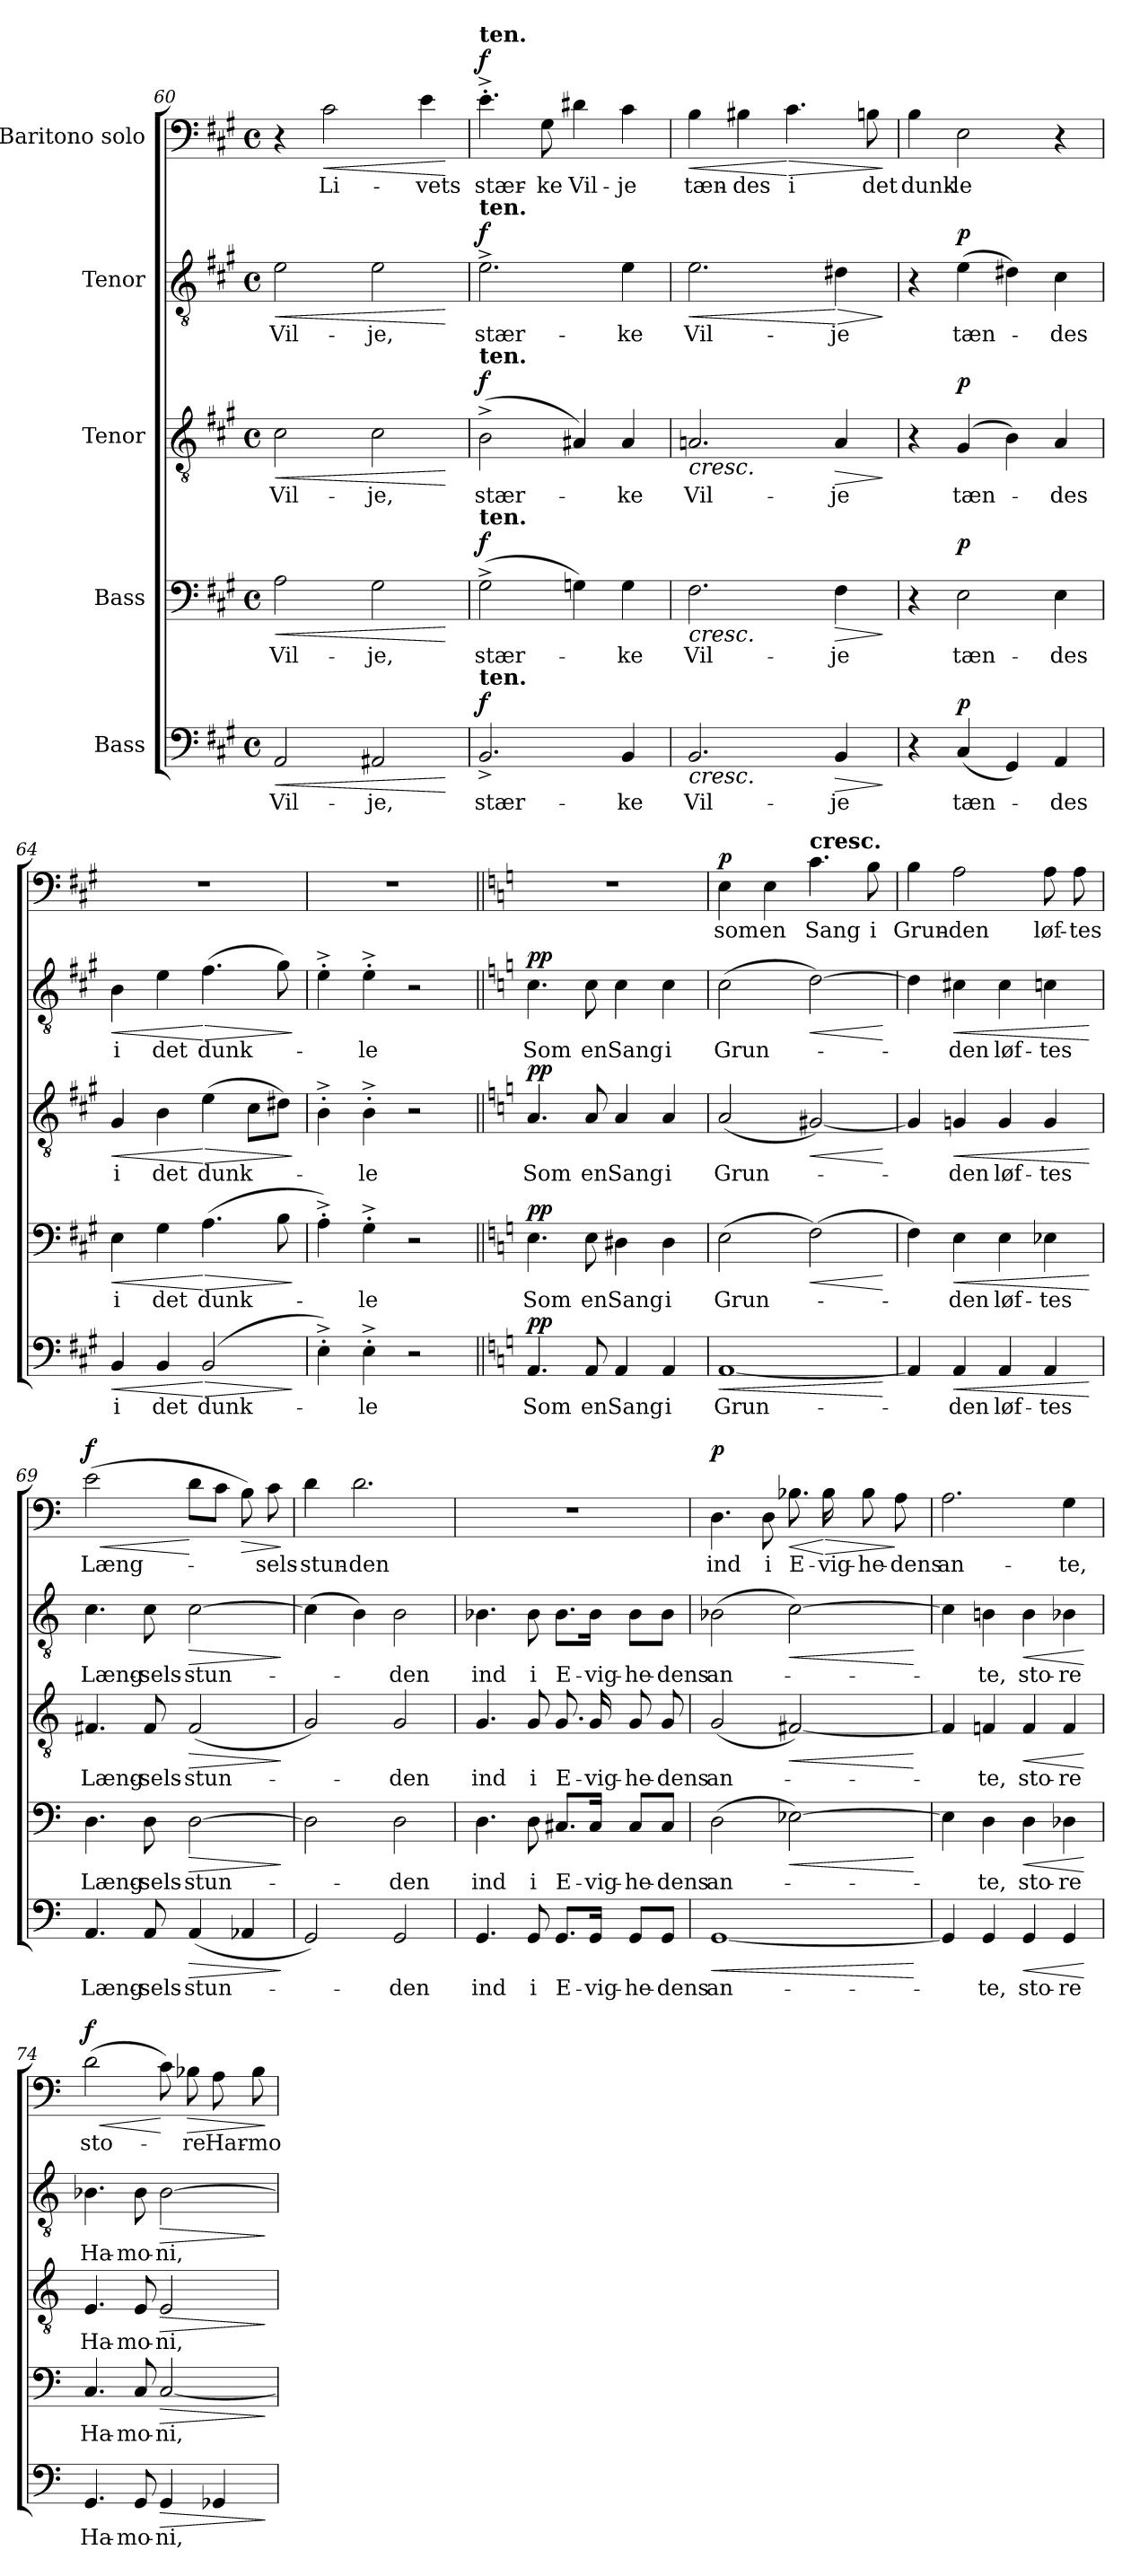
**kern	**text	**dynam	**kern	**text	**dynam	**kern	**text	**dynam	**kern	**text	**dynam	**kern	**text	**dynam
*part5	*part5	*part5	*part4	*part4	*part4	*part3	*part3	*part3	*part2	*part2	*part2	*part1	*part1	*part1
*staff5	*staff5	*staff5	*staff4	*staff4	*staff4	*staff3	*staff3	*staff3	*staff2	*staff2	*staff2	*staff1	*staff1	*staff1
*I"Bass	*	*	*I"Bass	*	*	*I"Tenor	*	*	*I"Tenor	*	*	*I"Baritono solo	*	*
*clefF4	*	*	*clefF4	*	*	*clefGv2	*	*	*clefGv2	*	*	*clefF4	*	*
*k[f#c#g#]	*	*	*k[f#c#g#]	*	*	*k[f#c#g#]	*	*	*k[f#c#g#]	*	*	*k[f#c#g#]	*	*
*M4/4	*	*	*M4/4	*	*	*M4/4	*	*	*M4/4	*	*	*M4/4	*	*
*met(c)	*	*	*met(c)	*	*	*met(c)	*	*	*met(c)	*	*	*met(c)	*	*
=60	=60	=60	=60	=60	=60	=60	=60	=60	=60	=60	=60	=60	=60	=60
!	!LO:LY:b	!LO:HP:b	!	!LO:LY:b	!LO:HP:b	!	!LO:LY:b	!LO:HP:b	!	!LO:LY:b	!LO:HP:b	!	!	!
2AA/	Vil-	<	2A\	Vil-	<	2c#\	Vil-	<	2e\	Vil-	<	4r	.	.
!	!	!	!	!	!	!	!	!	!	!	!	!	!LO:LY:b	!LO:HP:b
.	.	.	.	.	.	.	.	.	.	.	.	2c#\	Li-	<
!	!LO:LY:b	!	!	!LO:LY:b	!	!	!LO:LY:b	!	!	!LO:LY:b	!	!	!	!
2AA#X/	-je,	.	2G#\	-je,	.	2c#\	-je,	.	2e\	-je,	.	.	.	.
!	!	!	!	!	!	!	!	!	!	!	!	!	!LO:LY:b	!
.	.	.	.	.	.	.	.	.	.	.	.	4e\	-vets	.
.	.	[	.	.	[	.	.	[	.	.	[	.	.	[
=61	=61	=61	=61	=61	=61	=61	=61	=61	=61	=61	=61	=61	=61	=61
!	!	!	!	!	!	!	!	!	!	!	!	!LO:TX:a:B:t=ten.	!	!
!	!	!	!	!	!	!	!	!	!LO:TX:a:B:t=ten.	!	!	!	!	!
!	!	!	!	!	!	!LO:TX:a:B:t=ten.	!	!	!	!	!	!	!	!
!	!	!	!LO:TX:a:B:t=ten.	!	!	!	!	!	!	!	!	!	!	!
!LO:TX:a:B:t=ten.	!	!	!	!	!	!	!	!	!	!	!	!	!	!
!	!LO:LY:b	!LO:DY:a	!	!LO:LY:b	!LO:DY:a	!	!LO:LY:b	!LO:DY:a	!	!LO:LY:b	!LO:DY:a	!	!LO:LY:b	!LO:DY:a
2.BB^/	stær-	f	(>2G#^\	stær-	f	(>2B^\	stær-	f	2.e^\	stær-	f	4.e'^\	stær-	f
!	!	!	!	!	!	!	!	!	!	!	!	!	!LO:LY:b	!
.	.	.	.	.	.	.	.	.	.	.	.	8G#\	-ke	.
!	!	!	!	!	!	!	!	!	!	!	!	!	!LO:LY:b	!
.	.	.	4Gn\)	.	.	4A#X/)	.	.	.	.	.	4d#X\	Vil-	.
!	!LO:LY:b	!	!	!LO:LY:b	!	!	!LO:LY:b	!	!	!LO:LY:b	!	!	!LO:LY:b	!
4BB/	-ke	.	4G\	-ke	.	4A#/	-ke	.	4e\	-ke	.	4c#\	-je	.
=62	=62	=62	=62	=62	=62	=62	=62	=62	=62	=62	=62	=62	=62	=62
!	!LO:LY:b	!LO:HP:b	!	!LO:LY:b	!LO:HP:b	!	!LO:LY:b	!LO:HP:b	!	!LO:LY:b	!LO:HP:b	!	!LO:LY:b	!LO:HP:b
2.BB/	Vil-	<	2.F#\	Vil-	<	2.An/	Vil-	<	2.e\	Vil-	<	4B\	tæn-	<
!	!	!	!	!	!	!	!	!	!	!	!	!	!LO:LY:b	!
.	.	.	.	.	.	.	.	.	.	.	.	4B#X\	-des	.
!	!	!	!	!	!	!	!	!	!	!	!	!	!LO:LY:b	!LO:HP:n=1:b
.	.	.	.	.	.	.	.	.	.	.	.	4.c#\	i	[ >
!	!LO:LY:b	!LO:HP:b	!	!LO:LY:b	!LO:HP:b	!	!LO:LY:b	!LO:HP:b	!	!LO:LY:b	!LO:HP:n=1:b	!	!	!
4BB/	-je	>	4F#\	-je	>	4A/	-je	>	4d#X\	-je	[ >	.	.	.
!	!	!	!	!	!	!	!	!	!	!	!	!	!LO:LY:b	!
.	.	.	.	.	.	.	.	.	.	.	.	8Bn\	det	.
.	.	[ ]	.	.	[ ]	.	.	[ ]	.	.	]	.	.	]
=63	=63	=63	=63	=63	=63	=63	=63	=63	=63	=63	=63	=63	=63	=63
!	!	!	!	!	!	!	!	!	!	!	!	!	!LO:LY:b	!
4r	.	.	4r	.	.	4r	.	.	4r	.	.	4B\	dunk-	.
!	!LO:LY:b	!LO:DY:b	!	!LO:LY:b	!LO:DY:b	!	!LO:LY:b	!LO:DY:b	!	!LO:LY:b	!LO:DY:b	!	!LO:LY:b	!
(<4C#/	tæn-	p	2E\	tæn-	p	(>4G#/	tæn-	p	(>4e\	tæn-	p	2E\	-le	.
4GG#/)	.	.	.	.	.	4B\)	.	.	4d#X\)	.	.	.	.	.
!	!LO:LY:b	!	!	!LO:LY:b	!	!	!LO:LY:b	!	!	!LO:LY:b	!	!	!	!
4AA/	-des	.	4E\	-des	.	4A/	-des	.	4c#\	-des	.	4r	.	.
!!LO:LB:g=z
=64	=64	=64	=64	=64	=64	=64	=64	=64	=64	=64	=64	=64	=64	=64
!	!LO:LY:b	!LO:HP:b	!	!LO:LY:b	!LO:HP:b	!	!LO:LY:b	!LO:HP:b	!	!LO:LY:b	!LO:HP:b	!	!	!
4BB/	i	<	4E\	i	<	4G#/	i	<	4B\	i	<	1r	.	.
!	!LO:LY:b	!	!	!LO:LY:b	!	!	!LO:LY:b	!	!	!LO:LY:b	!	!	!	!
4BB/	det	.	4G#\	det	.	4B\	det	.	4e\	det	.	.	.	.
!	!LO:LY:b	!LO:HP:n=1:b	!	!LO:LY:b	!LO:HP:n=1:b	!	!LO:LY:b	!LO:HP:n=1:b	!	!LO:LY:b	!LO:HP:n=1:b	!	!	!
(<2BB/	dunk-	[ >	(>4.A\	dunk-	[ >	(>4e\	dunk-	[ >	(>4.f#\	dunk-	[ >	.	.	.
.	.	.	.	.	.	8c#\L	.	.	.	.	.	.	.	.
.	.	.	8B\	.	.	8d#X\J)	.	.	8g#\)	.	.	.	.	.
.	.	]	.	.	]	.	.	]	.	.	]	.	.	.
=65	=65	=65	=65	=65	=65	=65	=65	=65	=65	=65	=65	=65	=65	=65
4E'^\)	.	.	4A'^\)	.	.	4B'^\	.	.	4e'^\	.	.	1r	.	.
!	!LO:LY:b	!	!	!LO:LY:b	!	!	!LO:LY:b	!	!	!LO:LY:b	!	!	!	!
4E'^\	-le	.	4G#'^\	-le	.	4B'^\	-le	.	4e'^\	-le	.	.	.	.
2r	.	.	2r	.	.	2r	.	.	2r	.	.	.	.	.
=66||	=66||	=66||	=66||	=66||	=66||	=66||	=66||	=66||	=66||	=66||	=66||	=66||	=66||	=66||
*k[]	*	*	*k[]	*	*	*k[]	*	*	*k[]	*	*	*k[]	*	*
!	!LO:LY:b	!LO:DY:a	!	!LO:LY:b	!LO:DY:a	!	!LO:LY:b	!LO:DY:a	!	!LO:LY:b	!LO:DY:a	!	!	!
4.AA/	Som	pp	4.E\	Som	pp	4.A/	Som	pp	4.c\	Som	pp	1r	.	.
!	!LO:LY:b	!	!	!LO:LY:b	!	!	!LO:LY:b	!	!	!LO:LY:b	!	!	!	!
8AA/	en	.	8E\	en	.	8A/	en	.	8c\	en	.	.	.	.
!	!LO:LY:b	!	!	!LO:LY:b	!	!	!LO:LY:b	!	!	!LO:LY:b	!	!	!	!
4AA/	Sang	.	4D#X\	Sang	.	4A/	Sang	.	4c\	Sang	.	.	.	.
!	!LO:LY:b	!	!	!LO:LY:b	!	!	!LO:LY:b	!	!	!LO:LY:b	!	!	!	!
4AA/	i	.	4D#\	i	.	4A/	i	.	4c\	i	.	.	.	.
=67	=67	=67	=67	=67	=67	=67	=67	=67	=67	=67	=67	=67	=67	=67
!	!LO:LY:b	!LO:HP:b	!	!	!	!	!	!	!	!	!	!	!	!
!	!	!LO:HP:n=1:b	!	!LO:LY:b	!	!	!LO:LY:b	!	!	!LO:LY:b	!	!	!LO:LY:b	!LO:DY:a
[1AA	Grun-	< >	(>2E\	Grun-	.	(<2A/	Grun-	.	(>2c\	Grun-	.	4E\	som	p
!	!	!	!	!	!	!	!	!	!	!	!	!	!LO:LY:b	!
.	.	.	.	.	.	.	.	.	.	.	.	4E\	en	.
!	!	!	!	!	!	!	!	!	!	!	!	!LO:TX:a:B:t=cresc.	!	!
!	!	!	!	!	!LO:HP:b	!	!	!	!	!	!	!	!	!
!	!	!	!	!	!LO:HP:n=1:b	!	!	!LO:HP:b	!	!	!	!	!	!
!	!	!	!	!	!	!	!	!LO:HP:n=1:b	!	!	!LO:HP:b	!	!	!
!	!	!	!	!	!	!	!	!	!	!	!LO:HP:n=1:b	!	!LO:LY:b	!
.	.	.	(>2F\)	.	< >	[2G#X/)	.	< >	[2d\)	.	< >	4.c\	Sang	.
!	!	!	!	!	!	!	!	!	!	!	!	!	!LO:LY:b	!
.	.	.	.	.	.	.	.	.	.	.	.	8B\	i	.
.	.	[	.	.	[	.	.	[	.	.	[	.	.	.
=68	=68	=68	=68	=68	=68	=68	=68	=68	=68	=68	=68	=68	=68	=68
!	!	!	!	!	!	!	!	!	!	!	!	!	!LO:LY:b	!
4AA/]	.	.	4F\)	.	.	4G#/]	.	.	4d\]	.	.	4B\	Grun-	.
!	!LO:LY:b	!LO:HP:n=1:b	!	!LO:LY:b	!LO:HP:n=1:b	!	!LO:LY:b	!LO:HP:n=1:b	!	!LO:LY:b	!LO:HP:n=1:b	!	!LO:LY:b	!
4AA/	-den	] <	4E\	-den	] <	4Gn/	-den	] <	4c#X\	-den	] <	2A\	-den	.
!	!LO:LY:b	!	!	!LO:LY:b	!	!	!LO:LY:b	!	!	!LO:LY:b	!	!	!	!
4AA/	løf-	.	4E\	løf-	.	4G/	løf-	.	4c#\	løf-	.	.	.	.
!	!LO:LY:b	!	!	!LO:LY:b	!	!	!LO:LY:b	!	!	!LO:LY:b	!	!	!LO:LY:b	!
4AA/	-tes	.	4E-X\	-tes	.	4G/	-tes	.	4cn\	-tes	.	8A\	løf-	.
!	!	!	!	!	!	!	!	!	!	!	!	!	!LO:LY:b	!
.	.	.	.	.	.	.	.	.	.	.	.	8A\	-tes	.
.	.	[	.	.	[	.	.	[	.	.	[	.	.	.
=69	=69	=69	=69	=69	=69	=69	=69	=69	=69	=69	=69	=69	=69	=69
!	!LO:LY:b	!	!	!LO:LY:b	!	!	!LO:LY:b	!	!	!LO:LY:b	!	!	!LO:LY:b	!LO:HP:b
!	!	!	!	!	!	!	!	!	!	!	!	!	!	!LO:DY:n=1:a
4.AA/	Læng-	.	4.D\	Læng-	.	4.F#X/	Læng-	.	4.c\	Læng-	.	(>2e\	Læng-	< f
!	!LO:LY:b	!	!	!LO:LY:b	!	!	!LO:LY:b	!	!	!LO:LY:b	!	!	!	!
8AA/	-sels-	.	8D\	-sels-	.	8F#/	-sels-	.	8c\	-sels-	.	.	.	.
!	!LO:LY:b	!LO:HP:b	!	!LO:LY:b	!LO:HP:b	!	!LO:LY:b	!LO:HP:b	!	!LO:LY:b	!LO:HP:b	!	!	!
(<4AA/	-stun-	>	[2D\	-stun-	>	(<2F#/	-stun-	>	[2c\	-stun-	>	8d\L	.	[
.	.	.	.	.	.	.	.	.	.	.	.	8c\J	.	.
!	!	!	!	!	!	!	!	!	!	!	!	!	!	!LO:HP:b
4AA-X/	.	.	.	.	.	.	.	.	.	.	.	8B\)	.	>
!	!	!	!	!	!	!	!	!	!	!	!	!	!LO:LY:b	!
.	.	.	.	.	.	.	.	.	.	.	.	8c\	-sels-	.
.	.	]	.	.	]	.	.	]	.	.	]	.	.	]
=70	=70	=70	=70	=70	=70	=70	=70	=70	=70	=70	=70	=70	=70	=70
!	!	!	!	!	!	!	!	!	!	!	!	!	!LO:LY:b	!
2GG/)	.	.	2D\]	.	.	2G/)	.	.	(>4c\]	.	.	4d\	-stun-	.
!	!	!	!	!	!	!	!	!	!	!	!	!	!LO:LY:b	!
.	.	.	.	.	.	.	.	.	4B\)	.	.	2.d\	-den	.
!	!LO:LY:b	!	!	!LO:LY:b	!	!	!LO:LY:b	!	!	!LO:LY:b	!	!	!	!
2GG/	-den	.	2D\	-den	.	2G/	-den	.	2B\	-den	.	.	.	.
=71	=71	=71	=71	=71	=71	=71	=71	=71	=71	=71	=71	=71	=71	=71
!	!LO:LY:b	!	!	!LO:LY:b	!	!	!LO:LY:b	!	!	!LO:LY:b	!	!	!	!
4.GG/	ind	.	4.D\	ind	.	4.G/	ind	.	4.B-X\	ind	.	1r	.	.
!	!LO:LY:b	!	!	!LO:LY:b	!	!	!LO:LY:b	!	!	!LO:LY:b	!	!	!	!
8GG/	i	.	8D\	i	.	8G/	i	.	8B-\	i	.	.	.	.
!	!LO:LY:b	!	!	!LO:LY:b	!	!	!LO:LY:b	!	!	!LO:LY:b	!	!	!	!
8.GG/L	E-	.	8.C#X/L	E-	.	8.G/	E-	.	8.B-\L	E-	.	.	.	.
!	!LO:LY:b	!	!	!LO:LY:b	!	!	!LO:LY:b	!	!	!LO:LY:b	!	!	!	!
16GG/Jk	-vig-	.	16C#/Jk	-vig-	.	16G/	-vig-	.	16B-\Jk	-vig-	.	.	.	.
!	!LO:LY:b	!	!	!LO:LY:b	!	!	!LO:LY:b	!	!	!LO:LY:b	!	!	!	!
8GG/L	-he-	.	8C#/L	-he-	.	8G/	-he-	.	8B-\L	-he-	.	.	.	.
!	!LO:LY:b	!	!	!LO:LY:b	!	!	!LO:LY:b	!	!	!LO:LY:b	!	!	!	!
8GG/J	-dens	.	8C#/J	-dens	.	8G/	-dens	.	8B-\J	-dens	.	.	.	.
=72	=72	=72	=72	=72	=72	=72	=72	=72	=72	=72	=72	=72	=72	=72
!	!LO:LY:b	!LO:HP:b	!	!	!	!	!	!	!	!	!	!	!	!
!	!	!LO:HP:n=1:b	!	!LO:LY:b	!	!	!LO:LY:b	!	!	!LO:LY:b	!	!	!LO:LY:b	!LO:DY:a
[1GG	an-	< >	(>2D\	an-	.	(<2G/	an-	.	(>2B-X\	an-	.	4.D\	ind	p
!	!	!	!	!	!	!	!	!	!	!	!	!	!LO:LY:b	!
.	.	.	.	.	.	.	.	.	.	.	.	8D\	i	.
!	!	!	!	!	!LO:HP:b	!	!	!	!	!	!	!	!	!
!	!	!	!	!	!LO:HP:n=1:b	!	!	!LO:HP:b	!	!	!	!	!	!
!	!	!	!	!	!	!	!	!LO:HP:n=1:b	!	!	!LO:HP:b	!	!	!
!	!	!	!	!	!	!	!	!	!	!	!LO:HP:n=1:b	!	!LO:LY:b	!LO:HP:b
.	.	.	[2E-X\)	.	< >	[2F#X/)	.	< >	[2c\)	.	< >	8.B-X\	E-	<
!	!	!	!	!	!	!	!	!	!	!	!	!	!LO:LY:b	!LO:HP:n=1:b
.	.	.	.	.	.	.	.	.	.	.	.	16B-\	-vig-	[ >
!	!	!	!	!	!	!	!	!	!	!	!	!	!LO:LY:b	!
.	.	.	.	.	.	.	.	.	.	.	.	8B-\	-he-	.
!	!	!	!	!	!	!	!	!	!	!	!	!	!LO:LY:b	!
.	.	.	.	.	.	.	.	.	.	.	.	8A\	-dens	]
.	.	[	.	.	[	.	.	[	.	.	[	.	.	.
=73	=73	=73	=73	=73	=73	=73	=73	=73	=73	=73	=73	=73	=73	=73
!	!	!	!	!	!	!	!	!	!	!	!	!	!LO:LY:b	!
4GG/]	.	.	4E-\]	.	.	4F#/]	.	.	4c\]	.	.	2.A\	an-	.
!	!LO:LY:b	!	!	!LO:LY:b	!	!	!LO:LY:b	!	!	!LO:LY:b	!	!	!	!
4GG/	-te,	]	4D\	-te,	]	4Fn/	-te,	]	4Bn\	-te,	]	.	.	.
!	!LO:LY:b	!LO:HP:b	!	!LO:LY:b	!LO:HP:b	!	!LO:LY:b	!LO:HP:b	!	!LO:LY:b	!LO:HP:b	!	!	!
4GG/	sto-	<	4D\	sto-	<	4F/	sto-	<	4B\	sto-	<	.	.	.
!	!LO:LY:b	!	!	!LO:LY:b	!	!	!LO:LY:b	!	!	!LO:LY:b	!	!	!LO:LY:b	!
4GG/	-re	.	4D-X\	-re	.	4F/	-re	.	4B-X\	-re	.	4G\	-te,	.
.	.	[	.	.	[	.	.	[	.	.	[	.	.	.
!!LO:PB:g=z
=74	=74	=74	=74	=74	=74	=74	=74	=74	=74	=74	=74	=74	=74	=74
!	!LO:LY:b	!	!	!LO:LY:b	!	!	!LO:LY:b	!	!	!LO:LY:b	!	!	!LO:LY:b	!LO:HP:b
!	!	!	!	!	!	!	!	!	!	!	!	!	!	!LO:DY:n=1:a
4.GG/	Ha-	.	4.C/	Ha-	.	4.E/	Ha-	.	4.B-X\	Ha-	.	(>2d\	sto-	< f
!	!LO:LY:b	!	!	!LO:LY:b	!	!	!LO:LY:b	!	!	!LO:LY:b	!	!	!	!
8GG/	-mo-	.	8C/	-mo-	.	8E/	-mo-	.	8B-\	-mo-	.	.	.	.
!	!LO:LY:b	!LO:HP:b	!	!LO:LY:b	!LO:HP:b	!	!LO:LY:b	!LO:HP:b	!	!LO:LY:b	!LO:HP:b	!	!	!
4GG/	-ni,	>	[2C/	-ni,	>	2E/	-ni,	>	[2B-\	-ni,	>	8c\)	.	[
!	!	!	!	!	!	!	!	!	!	!	!	!	!LO:LY:b	!LO:HP:b
.	.	.	.	.	.	.	.	.	.	.	.	8B-X\	-re	>
!	!	!	!	!	!	!	!	!	!	!	!	!	!LO:LY:b	!
4GG-X/	.	.	.	.	.	.	.	.	.	.	.	8A\	Har-	.
!	!	!	!	!	!	!	!	!	!	!	!	!	!LO:LY:b	!
.	.	.	.	.	.	.	.	.	.	.	.	8B-\	-mo-	.
.	.	]	.	.	]	.	.	]	.	.	]	.	.	]
=	=	=	=	=	=	=	=	=	=	=	=	=	=	=
*-	*-	*-	*-	*-	*-	*-	*-	*-	*-	*-	*-	*-	*-	*-
